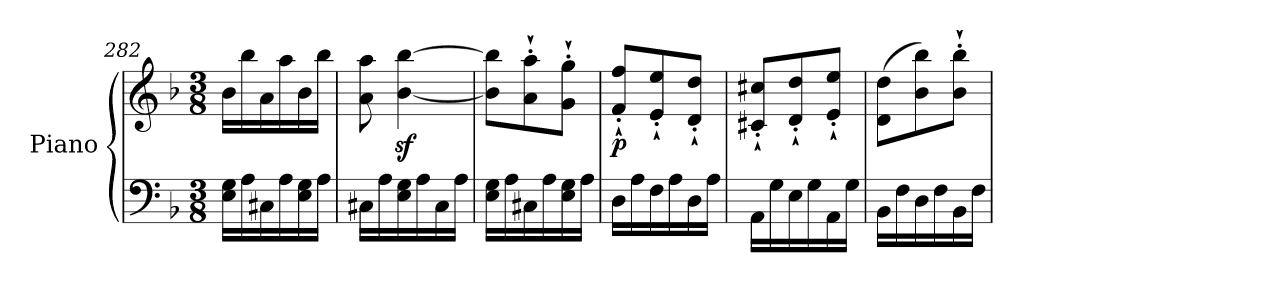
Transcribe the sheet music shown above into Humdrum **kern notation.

**kern	**kern	**dynam
*part1	*part1	*part1
*staff2	*staff1	*staff1/2
*I"Piano	*	*
*I'Pno	*	*
*clefF4	*clefG2	*
*k[b-]	*k[b-]	*
*M3/8	*M3/8	*
=282	=282	=282
16E\ 16G\LL	16b-\LL	.
16A\	16bb-\	.
16C#X\	16a\	.
16A\	16aa\	.
16E\ 16G\	16b-\	.
16A\JJ	16bb-\JJ	.
!!LO:LB:g=z
=283	=283	=283
16C#X\LL	8a\ 8aa\	.
16A\	.	.
16E\ 16G\	[4b-\z< [4bb-\z<	.
16A\	.	.
16C#\	.	.
16A\JJ	.	.
=284	=284	=284
!	!	!LO:DY:b
16E\ 16G\LL	8b-\] 8bb-\]L	other-dynamics
16A\	.	.
16C#X\	8a\'` 8aa\'`	.
16A\	.	.
16E\ 16G\	8g\'` 8gg\'`J	.
16A\JJ	.	.
=285	=285	=285
!	!	!LO:DY:b
16D\LL	8f/'` 8ff/'`L	p
16A\	.	.
16F\	8e/'` 8ee/'`	.
16A\	.	.
16D\	8d/'` 8dd/'`J	.
16A\JJ	.	.
=286	=286	=286
16AA\LL	8c#X/'` 8cc#X/'`L	.
16G\	.	.
16E\	8d/'` 8dd/'`	.
16G\	.	.
16AA\	8e/'` 8ee/'`J	.
16G\JJ	.	.
=287	=287	=287
!	!	!LO:DY:b
16BB-\LL	(>8d\ 8dd\L	other-dynamics
16F\	.	.
16D\	8b-\ 8bb-\)	.
16F\	.	.
16BB-\	8b-\'` 8bb-\'`J	.
16F\JJ	.	.
=	=	=
*-	*-	*-
